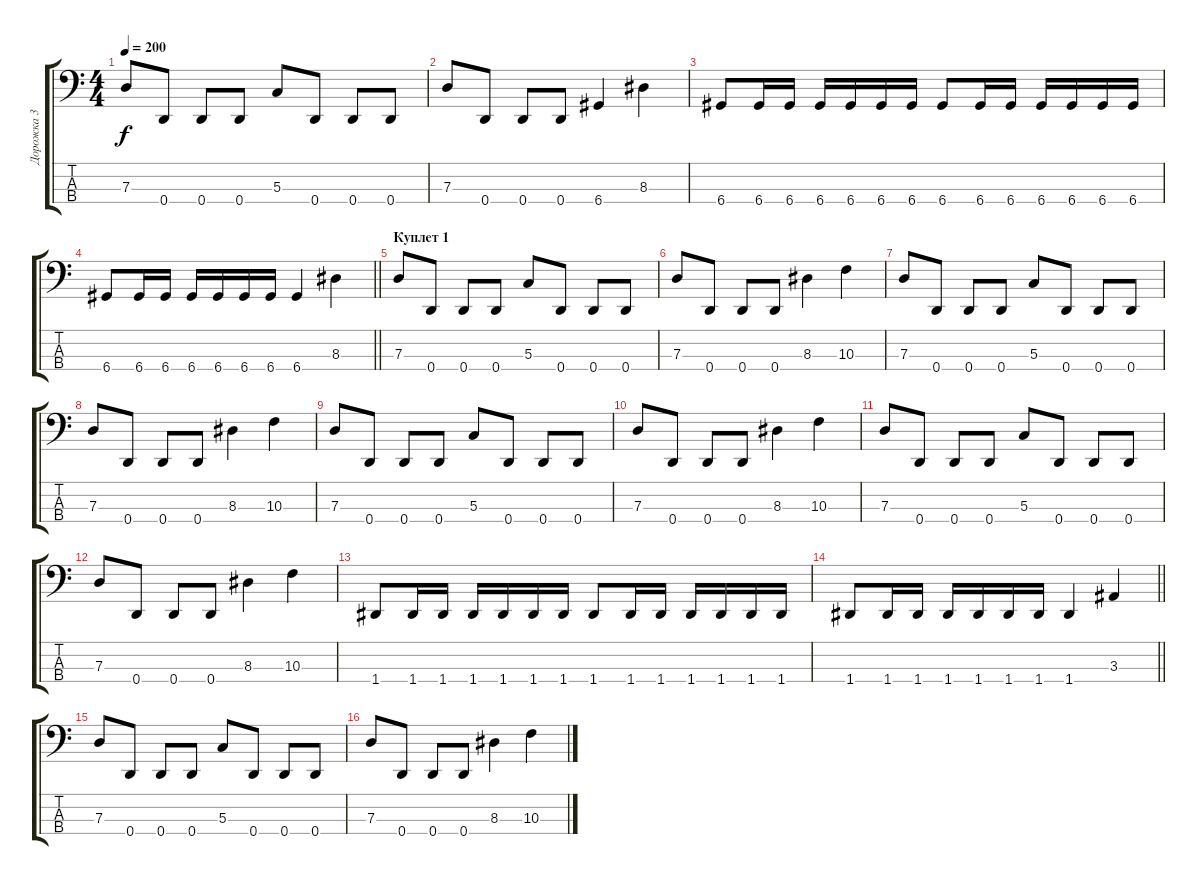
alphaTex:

\track ("Дорожка 3" "Дорожка 3") {instrument electricbasspick}
\staff {score tabs}
\tuning (F2 C2 G1 D1) {hide}
\ts (4 4)
\tempo 200
\clef f4
\ks c
7.3.8{dy f} 0.4.8 0.4.8 0.4.8 5.3.8 0.4.8 0.4.8 0.4.8 |
7.3.8 0.4.8 0.4.8 0.4.8 6.4.4 8.3.4 |
6.4.8 6.4.16 6.4.16 6.4.16 6.4.16 6.4.16 6.4.16 6.4.8 6.4.16 6.4.16 6.4.16 6.4.16 6.4.16 6.4.16 |
\barLineRight lightlight
6.4.8 6.4.16 6.4.16 6.4.16 6.4.16 6.4.16 6.4.16 6.4.4 8.3.4 |
\section ("" "Куплет 1")
7.3.8 0.4.8 0.4.8 0.4.8 5.3.8 0.4.8 0.4.8 0.4.8 |
7.3.8 0.4.8 0.4.8 0.4.8 8.3.4 10.3.4 |
7.3.8 0.4.8 0.4.8 0.4.8 5.3.8 0.4.8 0.4.8 0.4.8 |
7.3.8 0.4.8 0.4.8 0.4.8 8.3.4 10.3.4 |
7.3.8 0.4.8 0.4.8 0.4.8 5.3.8 0.4.8 0.4.8 0.4.8 |
7.3.8 0.4.8 0.4.8 0.4.8 8.3.4 10.3.4 |
7.3.8 0.4.8 0.4.8 0.4.8 5.3.8 0.4.8 0.4.8 0.4.8 |
7.3.8 0.4.8 0.4.8 0.4.8 8.3.4 10.3.4 |
1.4.8 1.4.16 1.4.16 1.4.16 1.4.16 1.4.16 1.4.16 1.4.8 1.4.16 1.4.16 1.4.16 1.4.16 1.4.16 1.4.16 |
\barLineRight lightlight
1.4.8 1.4.16 1.4.16 1.4.16 1.4.16 1.4.16 1.4.16 1.4.4 3.3.4 |
7.3.8 0.4.8 0.4.8 0.4.8 5.3.8 0.4.8 0.4.8 0.4.8 |
7.3.8 0.4.8 0.4.8 0.4.8 8.3.4 10.3.4
